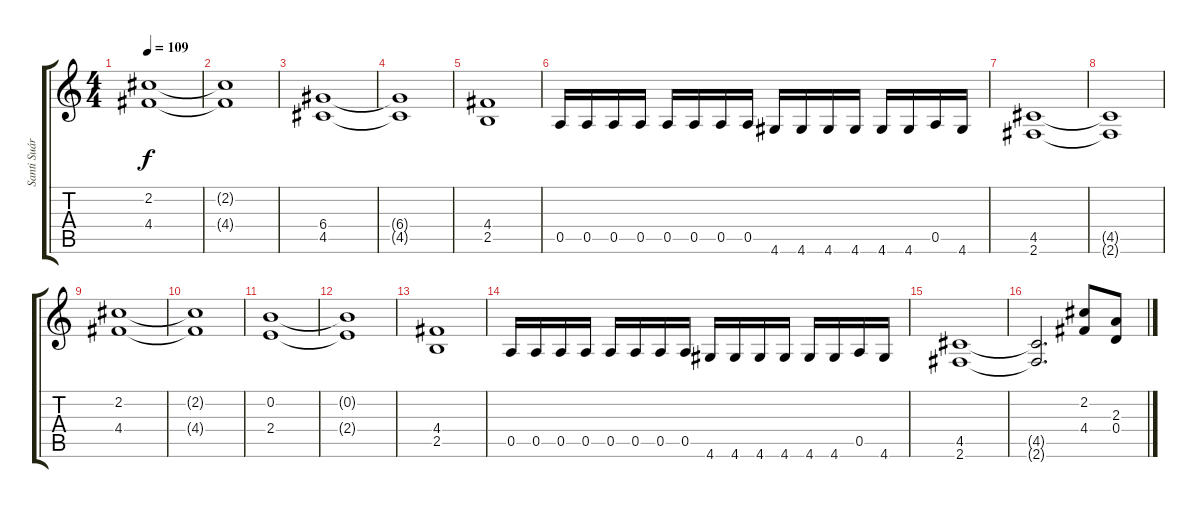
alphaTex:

\track ("Santi Suárez" "Santi Suár") {instrument electricguitarclean}
\staff {score tabs}
\tuning (E4 B3 G3 D3 A2 E2) {hide}
\ts (4 4)
\tempo 109
\clef g2
\ks c
(2.2 4.4).1{dy f volume 11} |
(2.2{t} 4.4{t}).1 |
(6.4 4.5).1 |
(6.4{t} 4.5{t}).1 |
(4.4 2.5).1 |
0.5.16 0.5.16 0.5.16 0.5.16 0.5.16 0.5.16 0.5.16 0.5.16 4.6.16 4.6.16 4.6.16 4.6.16 4.6.16 4.6.16 0.5.16 4.6.16 |
(4.5 2.6).1 |
(4.5{t} 2.6{t}).1 |
(2.2 4.4).1 |
(2.2{t} 4.4{t}).1 |
(0.2 2.4).1{balance 0} |
(0.2{t} 2.4{t}).1 |
(4.4 2.5).1 |
0.5.16 0.5.16 0.5.16 0.5.16 0.5.16 0.5.16 0.5.16 0.5.16 4.6.16 4.6.16 4.6.16 4.6.16 4.6.16 4.6.16 0.5.16 4.6.16 |
(4.5 2.6).1 |
(4.5{t} 2.6{t}).2{d} (2.2 4.4).8 (2.3 0.4).8
